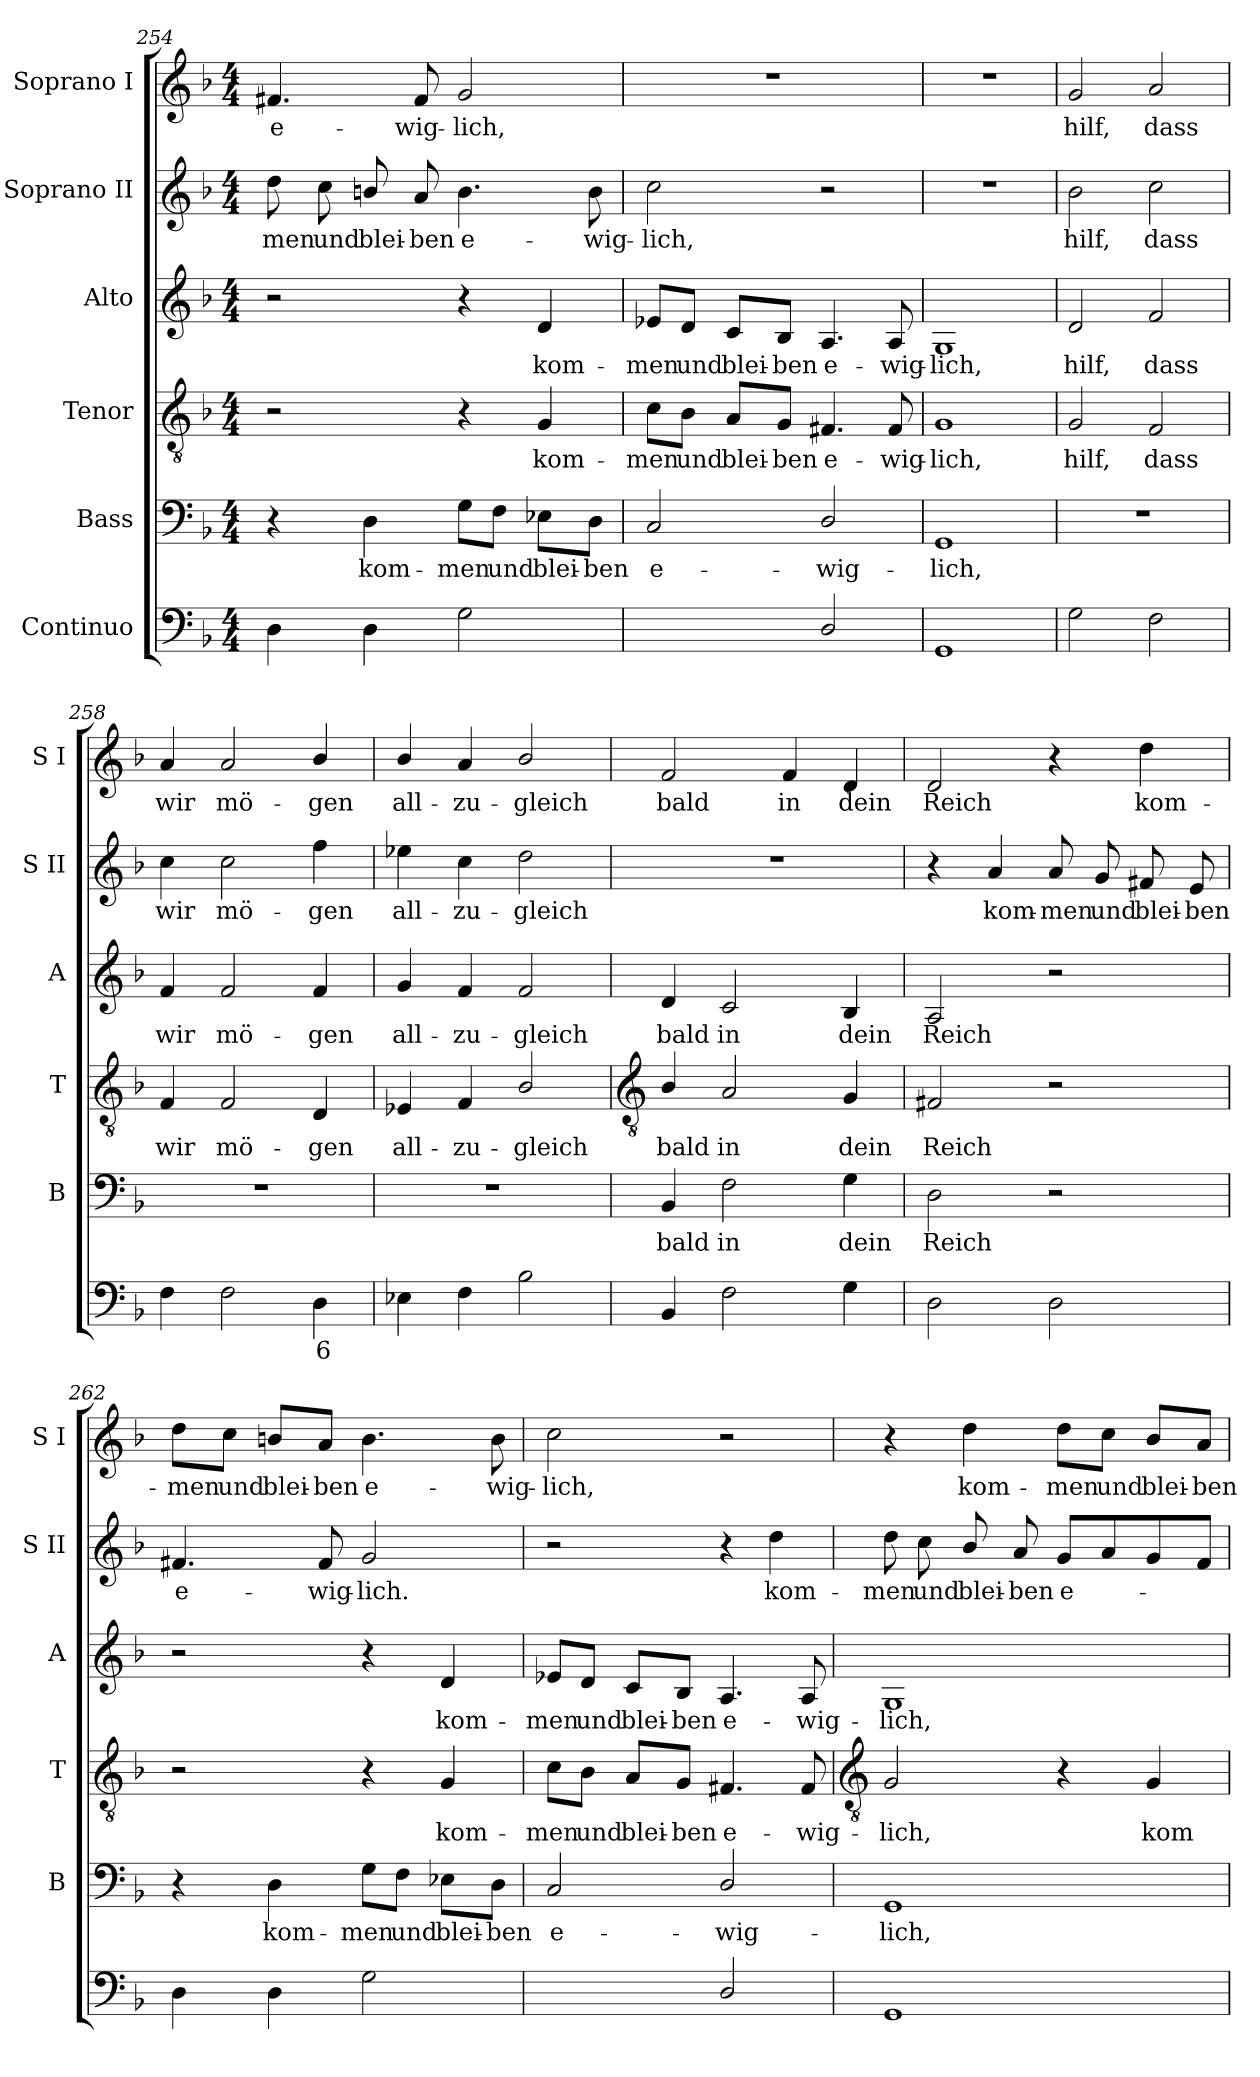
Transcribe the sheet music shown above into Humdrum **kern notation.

**kern	**text	**kern	**text	**kern	**text	**kern	**text	**kern	**text	**kern	**text
*part6	*part6	*part5	*part5	*part4	*part4	*part3	*part3	*part2	*part2	*part1	*part1
*staff6	*staff6	*staff5	*staff5	*staff4	*staff4	*staff3	*staff3	*staff2	*staff2	*staff1	*staff1
*I"Continuo	*	*I"Bass	*	*I"Tenor	*	*I"Alto	*	*I"Soprano II	*	*I"Soprano I	*
*	*	*I'B	*	*I'T	*	*I'A	*	*I'S II	*	*I'S I	*
!!LO:LB:g=z
*clefF4	*	*clefF4	*	*clefGv2	*	*clefG2	*	*clefG2	*	*clefG2	*
*k[b-]	*	*k[b-]	*	*k[b-]	*	*k[b-]	*	*k[b-]	*	*k[b-]	*
*F:	*	*F:	*	*F:	*	*F:	*	*F:	*	*F:	*
*M4/4	*	*M4/4	*	*M4/4	*	*M4/4	*	*M4/4	*	*M4/4	*
=254	=254	=254	=254	=254	=254	=254	=254	=254	=254	=254	=254
!	!	!	!	!	!	!	!	!	!LO:LY:b	!	!LO:LY:b
4D	.	4r	.	2r	.	2r	.	8dd	-men	4.f#X	e-
!	!	!	!	!	!	!	!	!	!LO:LY:b	!	!
.	.	.	.	.	.	.	.	8cc	und	.	.
!	!	!	!LO:LY:b	!	!	!	!	!	!LO:LY:b	!	!
4D	.	4D	kom-	.	.	.	.	8bn/	blei-	.	.
!	!	!	!	!	!	!	!	!	!LO:LY:b	!	!LO:LY:b
.	.	.	.	.	.	.	.	8a	-ben	8f#	-wig-
!	!	!	!LO:LY:b	!	!	!	!	!	!LO:LY:b	!	!LO:LY:b
2G	.	8G\L	-men	4r	.	4r	.	4.b	e-	2g	-lich,
!	!	!	!LO:LY:b	!	!	!	!	!	!	!	!
.	.	8F\J	und	.	.	.	.	.	.	.	.
!	!	!	!LO:LY:b	!	!LO:LY:b	!	!LO:LY:b	!	!	!	!
.	.	8E-X\L	blei-	4G	kom-	4d	kom-	.	.	.	.
!	!	!	!LO:LY:b	!	!	!	!	!	!LO:LY:b	!	!
.	.	8D\J	-ben	.	.	.	.	8b	-wig-	.	.
=255	=255	=255	=255	=255	=255	=255	=255	=255	=255	=255	=255
!	!	!	!LO:LY:b	!	!LO:LY:b	!	!LO:LY:b	!	!LO:LY:b	!	!
[4Cyy	.	2C	e--	8c\L	-men	8e-X/L	-men	2cc	-lich,	1r	.
!	!	!	!	!	!LO:LY:b	!	!LO:LY:b	!	!	!	!
.	.	.	.	8B-\J	und	8d/J	und	.	.	.	.
!	!LO:LY:b	!	!	!	!LO:LY:b	!	!LO:LY:b	!	!	!	!
4Cyy]	6	.	.	8A/L	blei-	8c/L	blei-	.	.	.	.
!	!	!	!	!	!LO:LY:b	!	!LO:LY:b	!	!	!	!
.	.	.	.	8G/J	-ben	8B-/J	-ben	.	.	.	.
!	!	!	!LO:LY:b	!	!LO:LY:b	!	!LO:LY:b	!	!	!	!
2D/	.	2D/	-wig-	4.F#X	e-	4.A	e-	2r	.	.	.
!	!	!	!	!	!LO:LY:b	!	!LO:LY:b	!	!	!	!
.	.	.	.	8F#	-wig-	8A	-wig-	.	.	.	.
=256	=256	=256	=256	=256	=256	=256	=256	=256	=256	=256	=256
!	!	!	!LO:LY:b	!	!LO:LY:b	!	!LO:LY:b	!	!	!	!
1GG	.	1GG	-lich,	1G	-lich,	1G	-lich,	1r	.	1r	.
=257	=257	=257	=257	=257	=257	=257	=257	=257	=257	=257	=257
!	!	!	!	!	!LO:LY:b	!	!LO:LY:b	!	!LO:LY:b	!	!LO:LY:b
2G	.	1r	.	2G	hilf,	2d	hilf,	2b-	hilf,	2g	hilf,
!	!	!	!	!	!LO:LY:b	!	!LO:LY:b	!	!LO:LY:b	!	!LO:LY:b
2F	.	.	.	2F	dass	2f	dass	2cc	dass	2a	dass
=258	=258	=258	=258	=258	=258	=258	=258	=258	=258	=258	=258
!	!	!	!	!	!LO:LY:b	!	!LO:LY:b	!	!LO:LY:b	!	!LO:LY:b
4F	.	1r	.	4F	wir	4f	wir	4cc	wir	4a	wir
!	!	!	!	!	!LO:LY:b	!	!LO:LY:b	!	!LO:LY:b	!	!LO:LY:b
2F	.	.	.	2F	mö-	2f	mö-	2cc	mö-	2a	mö-
!	!LO:LY:b	!	!	!	!LO:LY:b	!	!LO:LY:b	!	!LO:LY:b	!	!LO:LY:b
4D	6	.	.	4D	-gen	4f	-gen	4ff	-gen	4b-/	-gen
=259	=259	=259	=259	=259	=259	=259	=259	=259	=259	=259	=259
!	!	!	!	!	!LO:LY:b	!	!LO:LY:b	!	!LO:LY:b	!	!LO:LY:b
4E-X	.	1r	.	4E-X	all-	4g	all-	4ee-X	all-	4b-/	all-
!	!	!	!	!	!LO:LY:b	!	!LO:LY:b	!	!LO:LY:b	!	!LO:LY:b
4F	.	.	.	4F	-zu-	4f	-zu-	4cc	-zu-	4a	-zu-
!	!	!	!	!	!LO:LY:b	!	!LO:LY:b	!	!LO:LY:b	!	!LO:LY:b
2B-	.	.	.	2B-/	-gleich	2f	-gleich	2dd	-gleich	2b-/	-gleich
!!LO:LB:g=z
=260	=260	=260	=260	=260	=260	=260	=260	=260	=260	=260	=260
*	*	*	*	*clefGv2	*	*	*	*	*	*	*
!	!	!	!LO:LY:b	!	!LO:LY:b	!	!LO:LY:b	!	!	!	!LO:LY:b
4BB-	.	4BB-	bald	4B-/	bald	4d	bald	1r	.	2f	bald
!	!	!	!LO:LY:b	!	!LO:LY:b	!	!LO:LY:b	!	!	!	!
2F	.	2F	in	2A	in	2c	in	.	.	.	.
!	!	!	!	!	!	!	!	!	!	!	!LO:LY:b
.	.	.	.	.	.	.	.	.	.	4f	in
!	!	!	!LO:LY:b	!	!LO:LY:b	!	!LO:LY:b	!	!	!	!LO:LY:b
4G	.	4G	dein	4G	dein	4B-	dein	.	.	4d	dein
=261	=261	=261	=261	=261	=261	=261	=261	=261	=261	=261	=261
!	!	!	!LO:LY:b	!	!LO:LY:b	!	!LO:LY:b	!	!	!	!LO:LY:b
2D	.	2D	Reich	2F#X	Reich	2A	Reich	4r	.	2d	Reich
!	!	!	!	!	!	!	!	!	!LO:LY:b	!	!
.	.	.	.	.	.	.	.	4a	kom-	.	.
!	!	!	!	!	!	!	!	!	!LO:LY:b	!	!
2D	.	2r	.	2r	.	2r	.	8a	-men	4r	.
!	!	!	!	!	!	!	!	!	!LO:LY:b	!	!
.	.	.	.	.	.	.	.	8g	und	.	.
!	!	!	!	!	!	!	!	!	!LO:LY:b	!	!LO:LY:b
.	.	.	.	.	.	.	.	8f#X	blei-	4dd	kom-
!	!	!	!	!	!	!	!	!	!LO:LY:b	!	!
.	.	.	.	.	.	.	.	8e	-ben	.	.
=262	=262	=262	=262	=262	=262	=262	=262	=262	=262	=262	=262
!	!	!	!	!	!	!	!	!	!LO:LY:b	!	!LO:LY:b
4D	.	4r	.	2r	.	2r	.	4.f#X	e-	8dd\L	-men
!	!	!	!	!	!	!	!	!	!	!	!LO:LY:b
.	.	.	.	.	.	.	.	.	.	8cc\J	und
!	!	!	!LO:LY:b	!	!	!	!	!	!	!	!LO:LY:b
4D	.	4D	kom-	.	.	.	.	.	.	8bn/L	blei-
!	!	!	!	!	!	!	!	!	!LO:LY:b	!	!LO:LY:b
.	.	.	.	.	.	.	.	8f#	-wig-	8a/J	-ben
!	!	!	!LO:LY:b	!	!	!	!	!	!LO:LY:b	!	!LO:LY:b
2G	.	8G\L	-men	4r	.	4r	.	2g	-lich.	4.b	e-
!	!	!	!LO:LY:b	!	!	!	!	!	!	!	!
.	.	8F\J	und	.	.	.	.	.	.	.	.
!	!	!	!LO:LY:b	!	!LO:LY:b	!	!LO:LY:b	!	!	!	!
.	.	8E-X\L	blei-	4G	kom-	4d	kom-	.	.	.	.
!	!	!	!LO:LY:b	!	!	!	!	!	!	!	!LO:LY:b
.	.	8D\J	-ben	.	.	.	.	.	.	8b	-wig-
=263	=263	=263	=263	=263	=263	=263	=263	=263	=263	=263	=263
!	!	!	!LO:LY:b	!	!LO:LY:b	!	!LO:LY:b	!	!	!	!LO:LY:b
[4Cyy	.	2C	e-	8c\L	-men	8e-X/L	-men	2r	.	2cc	-lich,
!	!	!	!	!	!LO:LY:b	!	!LO:LY:b	!	!	!	!
.	.	.	.	8B-\J	und	8d/J	und	.	.	.	.
!	!LO:LY:b	!	!	!	!LO:LY:b	!	!LO:LY:b	!	!	!	!
4Cyy]	6	.	.	8A/L	blei-	8c/L	blei-	.	.	.	.
!	!	!	!	!	!LO:LY:b	!	!LO:LY:b	!	!	!	!
.	.	.	.	8G/J	-ben	8B-/J	-ben	.	.	.	.
!	!	!	!LO:LY:b	!	!LO:LY:b	!	!LO:LY:b	!	!	!	!
2D/	.	2D/	-wig-	4.F#X	e-	4.A	e-	4r	.	2r	.
!	!	!	!	!	!	!	!	!	!LO:LY:b	!	!
.	.	.	.	.	.	.	.	4dd	kom-	.	.
!	!	!	!	!	!LO:LY:b	!	!LO:LY:b	!	!	!	!
.	.	.	.	8F#	-wig-	8A	-wig-	.	.	.	.
!!LO:LB:g=z
=264	=264	=264	=264	=264	=264	=264	=264	=264	=264	=264	=264
*	*	*	*	*clefGv2	*	*	*	*	*	*	*
!	!	!	!LO:LY:b	!	!LO:LY:b	!	!LO:LY:b	!	!LO:LY:b	!	!
1GG	.	1GG	-lich,	2G	-lich,	1G	-lich,	8dd	-men	4r	.
!	!	!	!	!	!	!	!	!	!LO:LY:b	!	!
.	.	.	.	.	.	.	.	8cc	und	.	.
!	!	!	!	!	!	!	!	!	!LO:LY:b	!	!LO:LY:b
.	.	.	.	.	.	.	.	8b-/	blei-	4dd	kom-
!	!	!	!	!	!	!	!	!	!LO:LY:b	!	!
.	.	.	.	.	.	.	.	8a	-ben	.	.
!	!	!	!	!	!	!	!	!	!LO:LY:b	!	!LO:LY:b
.	.	.	.	4r	.	.	.	8gL	e-	8dd\L	-men
!	!	!	!	!	!	!	!	!	!	!	!LO:LY:b
.	.	.	.	.	.	.	.	8a	.	8cc\J	und
!	!	!	!	!	!LO:LY:b	!	!	!	!	!	!LO:LY:b
.	.	.	.	4G	kom-	.	.	8g	.	8b-/L	blei-
!	!	!	!	!	!	!	!	!	!	!	!LO:LY:b
.	.	.	.	.	.	.	.	8fJ	.	8a/J	-ben
=	=	=	=	=	=	=	=	=	=	=	=
*-	*-	*-	*-	*-	*-	*-	*-	*-	*-	*-	*-
